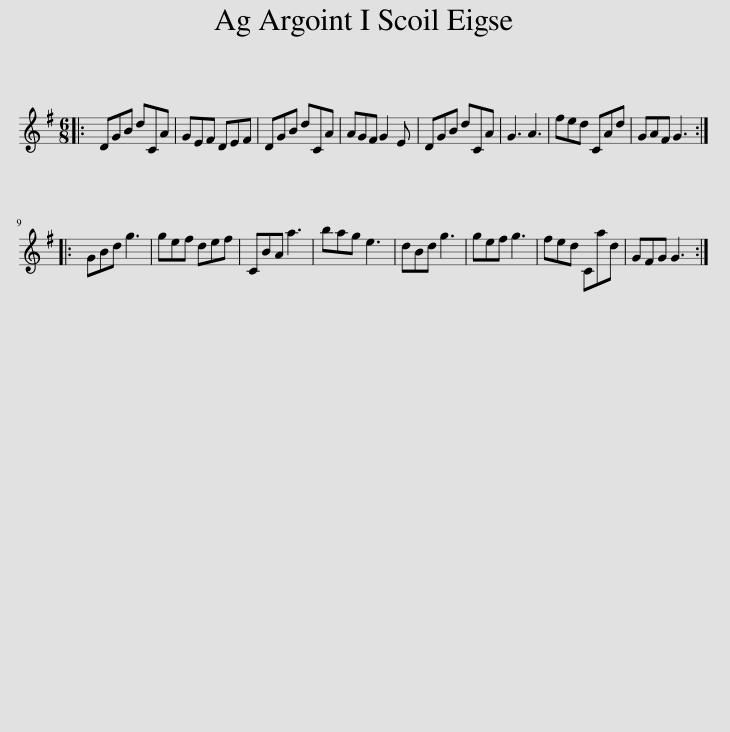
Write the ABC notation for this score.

X:1
L:1/8
M:6/8
I:linebreak $
K:G
V:1 treble
V:1
|: DGB dCA | GEF DEF | DGB dCA | AGF G2 E | DGB dCA | %5
 G3 A3 | fed CAd | GAF G3 ::$ GBd g3 | gef def | %10
 CBA a3 | bag e3 | dBd g3 | gef g3 | fed Cad | %15
 GFG G3 :| %16
